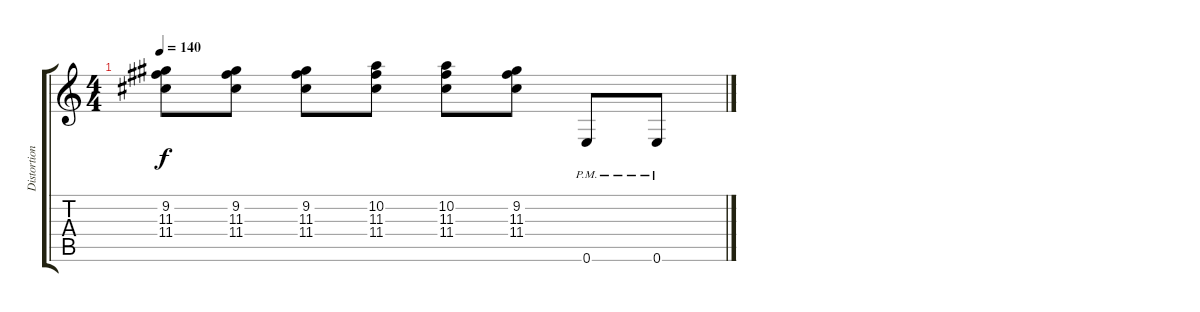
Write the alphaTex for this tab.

\track ("Distortion Guitar" "Distortion") {instrument distortionguitar}
\staff {score tabs}
\tuning (E4 B3 G3 D3 A2 E2) {hide}
\ts (4 4)
\tempo 140
\clef g2
\ks c
(9.2 11.3 11.4).8{dy f} (9.2 11.3 11.4).8 (9.2 11.3 11.4).8 (10.2 11.3 11.4).8 (10.2 11.3 11.4).8 (9.2 11.3 11.4).8 0.6{pm}.8 0.6{pm}.8
